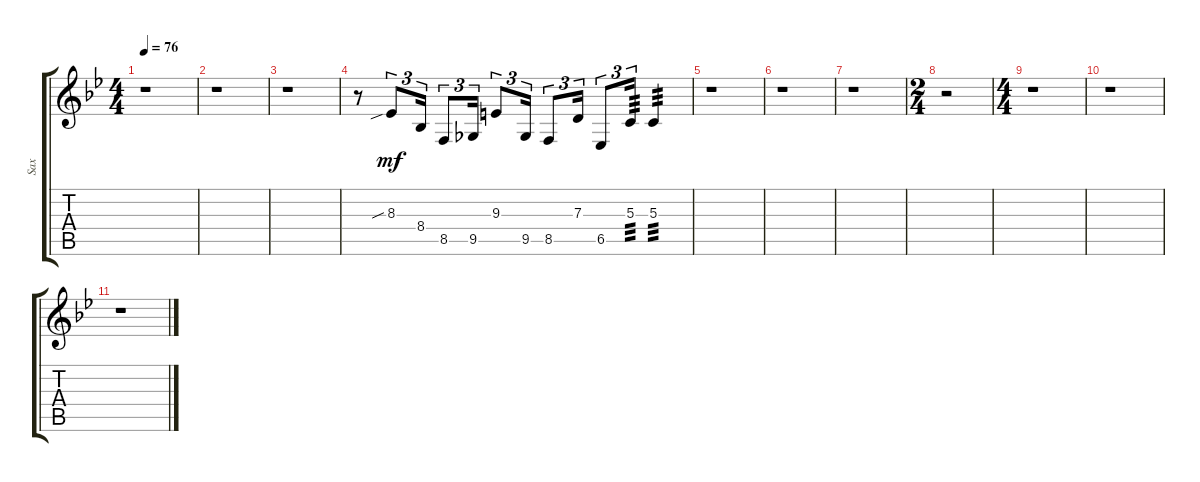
\track ("Sax" "Sax") {instrument tenorsax}
\staff {score tabs}
\tuning (E4 B3 G3 D3 A2 E2) {hide}
\ts (4 4)
\tempo 76
\clef g2
\ks bb
r.1{dy f} |
r.1 |
r.1 |
r.8 8.3{sib}.8{tu (3 2) dy mf} 8.4.16{tu (3 2)} 8.5.8{tu (3 2)} 9.5.16{tu (3 2)} 9.3.8{tu (3 2)} 9.5.16{tu (3 2)} 8.5.8{tu (3 2)} 7.3.16{tu (3 2)} 6.5.8{tu (3 2)} 5.3.16{tu (3 2) tp 3} 5.3.4{tp 3} |
r.1 |
r.1 |
r.1 |
\ts (2 4)
r.2 |
\ts (4 4)
r.1 |
r.1 |
r.1
